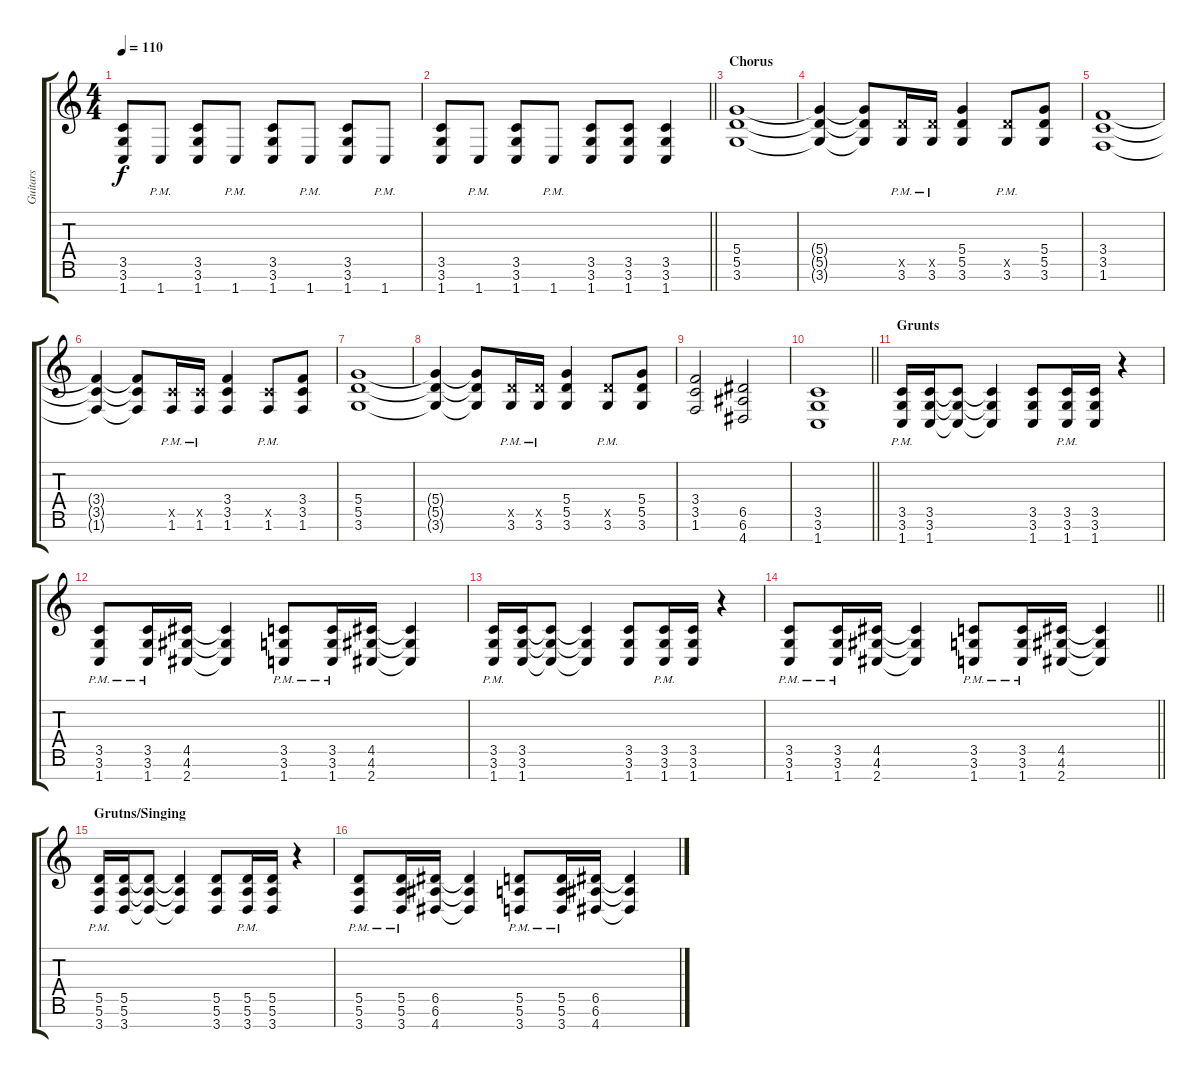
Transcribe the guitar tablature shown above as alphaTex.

\track ("Guitars" "Guitars") {instrument distortionguitar}
\staff {score tabs}
\tuning (E4 B3 G3 D3 A2 E2 B1) {hide}
\ts (4 4)
\tempo 110
\clef g2
\ks c
(3.5 3.6 1.7).8{dy f} 1.7{pm}.8 (3.5 3.6 1.7).8 1.7{pm}.8 (3.5 3.6 1.7).8 1.7{pm}.8 (3.5 3.6 1.7).8 1.7{pm}.8 |
\barLineRight lightlight
(3.5 3.6 1.7).8 1.7{pm}.8 (3.5 3.6 1.7).8 1.7{pm}.8 (3.5 3.6 1.7).8 (3.5 3.6 1.7).8 (3.5 3.6 1.7).4 |
\section ("" "Chorus")
(5.4 5.5 3.6).1 |
(5.4{t} 5.5{t} 3.6{t}).4 (5.4{t} 5.5{t} 3.6{t}).8 (5.5{x} 3.6{pm}).16 (5.5{x} 3.6{pm}).16 (5.4 5.5 3.6).4 (5.5{x} 3.6{pm}).8 (5.4 5.5 3.6).8 |
(3.4 3.5 1.6).1 |
(3.4{t} 3.5{t} 1.6{t}).4 (3.4{t} 3.5{t} 1.6{t}).8 (3.5{x} 1.6{pm}).16 (3.5{x} 1.6{pm}).16 (3.4 3.5 1.6).4 (3.5{x} 1.6{pm}).8 (3.4 3.5 1.6).8 |
(5.4 5.5 3.6).1 |
(5.4{t} 5.5{t} 3.6{t}).4 (5.4{t} 5.5{t} 3.6{t}).8 (5.5{x} 3.6{pm}).16 (5.5{x} 3.6{pm}).16 (5.4 5.5 3.6).4 (5.5{x} 3.6{pm}).8 (5.4 5.5 3.6).8 |
(3.4 3.5 1.6).2 (6.5 6.6 4.7).2 |
\barLineRight lightlight
(3.5 3.6 1.7).1 |
\section ("" "Grunts")
(3.5{pm} 3.6{pm} 1.7{pm}).16 (3.5 3.6 1.7).16 (3.5{t} 3.6{t} 1.7{t}).8 (3.5{t} 3.6{t} 1.7{t}).4 (3.5 3.6 1.7).8 (3.5{pm} 3.6{pm} 1.7{pm}).16 (3.5 3.6 1.7).16 r.4 |
(3.5{pm} 3.6{pm} 1.7{pm}).8 (3.5{pm} 3.6{pm} 1.7{pm}).16 (4.5 4.6 2.7).16 (4.5{t} 4.6{t} 2.7{t}).4 (3.5{pm} 3.6{pm} 1.7{pm}).8 (3.5{pm} 3.6{pm} 1.7{pm}).16 (4.5 4.6 2.7).16 (4.5{t} 4.6{t} 2.7{t}).4 |
(3.5{pm} 3.6{pm} 1.7{pm}).16 (3.5 3.6 1.7).16 (3.5{t} 3.6{t} 1.7{t}).8 (3.5{t} 3.6{t} 1.7{t}).4 (3.5 3.6 1.7).8 (3.5{pm} 3.6{pm} 1.7{pm}).16 (3.5 3.6 1.7).16 r.4 |
\barLineRight lightlight
(3.5{pm} 3.6{pm} 1.7{pm}).8 (3.5{pm} 3.6{pm} 1.7{pm}).16 (4.5 4.6 2.7).16 (4.5{t} 4.6{t} 2.7{t}).4 (3.5{pm} 3.6{pm} 1.7{pm}).8 (3.5{pm} 3.6{pm} 1.7{pm}).16 (4.5 4.6 2.7).16 (4.5{t} 4.6{t} 2.7{t}).4 |
\section ("" "Grutns/Singing")
(5.5{pm} 5.6{pm} 3.7{pm}).16 (5.5 5.6 3.7).16 (5.5{t} 5.6{t} 3.7{t}).8 (5.5{t} 5.6{t} 3.7{t}).4 (5.5 5.6 3.7).8 (5.5{pm} 5.6{pm} 3.7{pm}).16 (5.5 5.6 3.7).16 r.4 |
(5.5{pm} 5.6{pm} 3.7{pm}).8 (5.5{pm} 5.6{pm} 3.7{pm}).16 (6.5 6.6 4.7).16 (6.5{t} 6.6{t} 4.7{t}).4 (5.5{pm} 5.6{pm} 3.7{pm}).8 (5.5{pm} 5.6{pm} 3.7{pm}).16 (6.5 6.6 4.7).16 (6.5{t} 6.6{t} 4.7{t}).4
